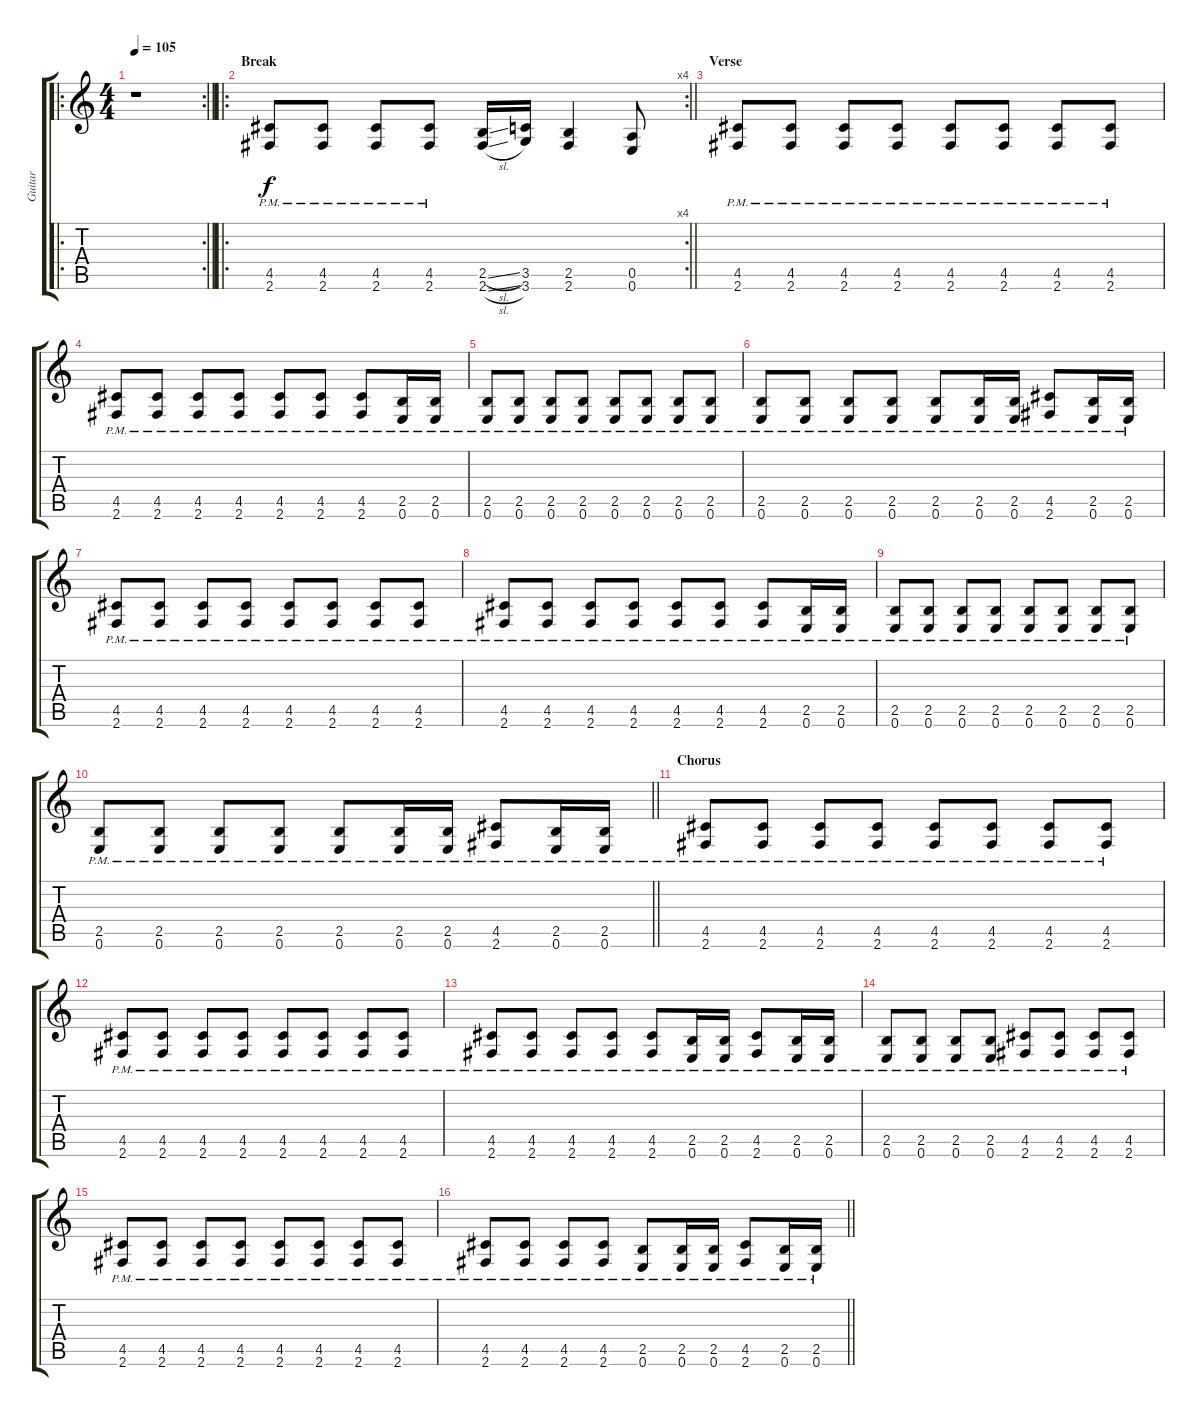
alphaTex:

\track ("Guitar" "Guitar") {instrument distortionguitar}
\staff {score tabs}
\tuning (E4 B3 G3 D3 A2 E2) {hide}
\ro
\rc 2
\ts (4 4)
\tempo 105
\clef g2
\barLineRight lightlight
\ks c
r.1{dy f instrument distortionguitar} |
\ro
\rc 4
\section ("" "Break")
\barLineRight lightlight
(4.5{pm} 2.6{pm}).8 (4.5{pm} 2.6{pm}).8 (4.5{pm} 2.6{pm}).8 (4.5{pm} 2.6{pm}).8 (2.5{sl} 2.6{sl}).16 (3.5 3.6).16 (2.5 2.6).4 (0.5 0.6).8 |
\section ("" "Verse")
(4.5{pm} 2.6{pm}).8 (4.5{pm} 2.6{pm}).8 (4.5{pm} 2.6{pm}).8 (4.5{pm} 2.6{pm}).8 (4.5{pm} 2.6{pm}).8 (4.5{pm} 2.6{pm}).8 (4.5{pm} 2.6{pm}).8 (4.5{pm} 2.6{pm}).8 |
(4.5{pm} 2.6{pm}).8 (4.5{pm} 2.6{pm}).8 (4.5{pm} 2.6{pm}).8 (4.5{pm} 2.6{pm}).8 (4.5{pm} 2.6{pm}).8 (4.5{pm} 2.6{pm}).8 (4.5{pm} 2.6{pm}).8 (2.5{pm} 0.6{pm}).16 (2.5 0.6{pm}).16 |
(2.5{pm} 0.6{pm}).8 (2.5{pm} 0.6{pm}).8 (2.5{pm} 0.6{pm}).8 (2.5{pm} 0.6{pm}).8 (2.5{pm} 0.6{pm}).8 (2.5{pm} 0.6{pm}).8 (2.5{pm} 0.6{pm}).8 (2.5{pm} 0.6{pm}).8 |
(2.5{pm} 0.6{pm}).8 (2.5{pm} 0.6{pm}).8 (2.5{pm} 0.6{pm}).8 (2.5{pm} 0.6{pm}).8 (2.5{pm} 0.6{pm}).8 (2.5 0.6{pm}).16 (2.5{pm} 0.6{pm}).16 (4.5{pm} 2.6{pm}).8 (2.5{pm} 0.6{pm}).16 (2.5{pm} 0.6{pm}).16 |
(4.5{pm} 2.6{pm}).8 (4.5{pm} 2.6{pm}).8 (4.5{pm} 2.6{pm}).8 (4.5{pm} 2.6{pm}).8 (4.5{pm} 2.6{pm}).8 (4.5{pm} 2.6{pm}).8 (4.5{pm} 2.6{pm}).8 (4.5{pm} 2.6{pm}).8 |
(4.5{pm} 2.6{pm}).8 (4.5{pm} 2.6{pm}).8 (4.5{pm} 2.6{pm}).8 (4.5{pm} 2.6{pm}).8 (4.5{pm} 2.6{pm}).8 (4.5{pm} 2.6{pm}).8 (4.5{pm} 2.6{pm}).8 (2.5{pm} 0.6{pm}).16 (2.5 0.6{pm}).16 |
(2.5{pm} 0.6{pm}).8 (2.5{pm} 0.6{pm}).8 (2.5{pm} 0.6{pm}).8 (2.5{pm} 0.6{pm}).8 (2.5{pm} 0.6{pm}).8 (2.5{pm} 0.6{pm}).8 (2.5{pm} 0.6{pm}).8 (2.5{pm} 0.6{pm}).8 |
\barLineRight lightlight
(2.5{pm} 0.6{pm}).8 (2.5{pm} 0.6{pm}).8 (2.5{pm} 0.6{pm}).8 (2.5{pm} 0.6{pm}).8 (2.5{pm} 0.6{pm}).8 (2.5 0.6{pm}).16 (2.5{pm} 0.6{pm}).16 (4.5{pm} 2.6{pm}).8 (2.5{pm} 0.6{pm}).16 (2.5{pm} 0.6{pm}).16 |
\section ("" "Chorus")
(4.5{pm} 2.6{pm}).8 (4.5{pm} 2.6{pm}).8 (4.5{pm} 2.6{pm}).8 (4.5{pm} 2.6{pm}).8 (4.5{pm} 2.6{pm}).8 (4.5{pm} 2.6{pm}).8 (4.5{pm} 2.6{pm}).8 (4.5{pm} 2.6{pm}).8 |
(4.5{pm} 2.6{pm}).8 (4.5{pm} 2.6{pm}).8 (4.5{pm} 2.6{pm}).8 (4.5{pm} 2.6{pm}).8 (4.5{pm} 2.6{pm}).8 (4.5{pm} 2.6{pm}).8 (4.5{pm} 2.6{pm}).8 (4.5{pm} 2.6{pm}).8 |
(4.5{pm} 2.6{pm}).8 (4.5{pm} 2.6{pm}).8 (4.5{pm} 2.6{pm}).8 (4.5{pm} 2.6{pm}).8 (4.5{pm} 2.6{pm}).8 (2.5{pm} 0.6{pm}).16 (2.5{pm} 0.6{pm}).16 (4.5{pm} 2.6{pm}).8 (2.5{pm} 0.6{pm}).16 (2.5{pm} 0.6{pm}).16 |
(2.5{pm} 0.6{pm}).8 (2.5{pm} 0.6{pm}).8 (2.5{pm} 0.6{pm}).8 (2.5{pm} 0.6{pm}).8 (4.5{pm} 2.6{pm}).8 (4.5{pm} 2.6{pm}).8 (4.5{pm} 2.6{pm}).8 (4.5{pm} 2.6{pm}).8 |
(4.5{pm} 2.6{pm}).8 (4.5{pm} 2.6{pm}).8 (4.5{pm} 2.6{pm}).8 (4.5{pm} 2.6{pm}).8 (4.5{pm} 2.6{pm}).8 (4.5{pm} 2.6{pm}).8 (4.5{pm} 2.6{pm}).8 (4.5{pm} 2.6{pm}).8 |
\barLineRight lightlight
(4.5{pm} 2.6{pm}).8 (4.5{pm} 2.6{pm}).8 (4.5{pm} 2.6{pm}).8 (4.5{pm} 2.6{pm}).8 (2.5{pm} 0.6{pm}).8 (2.5{pm} 0.6{pm}).16 (2.5{pm} 0.6{pm}).16 (4.5{pm} 2.6{pm}).8 (2.5{pm} 0.6{pm}).16 (2.5{pm} 0.6{pm}).16
